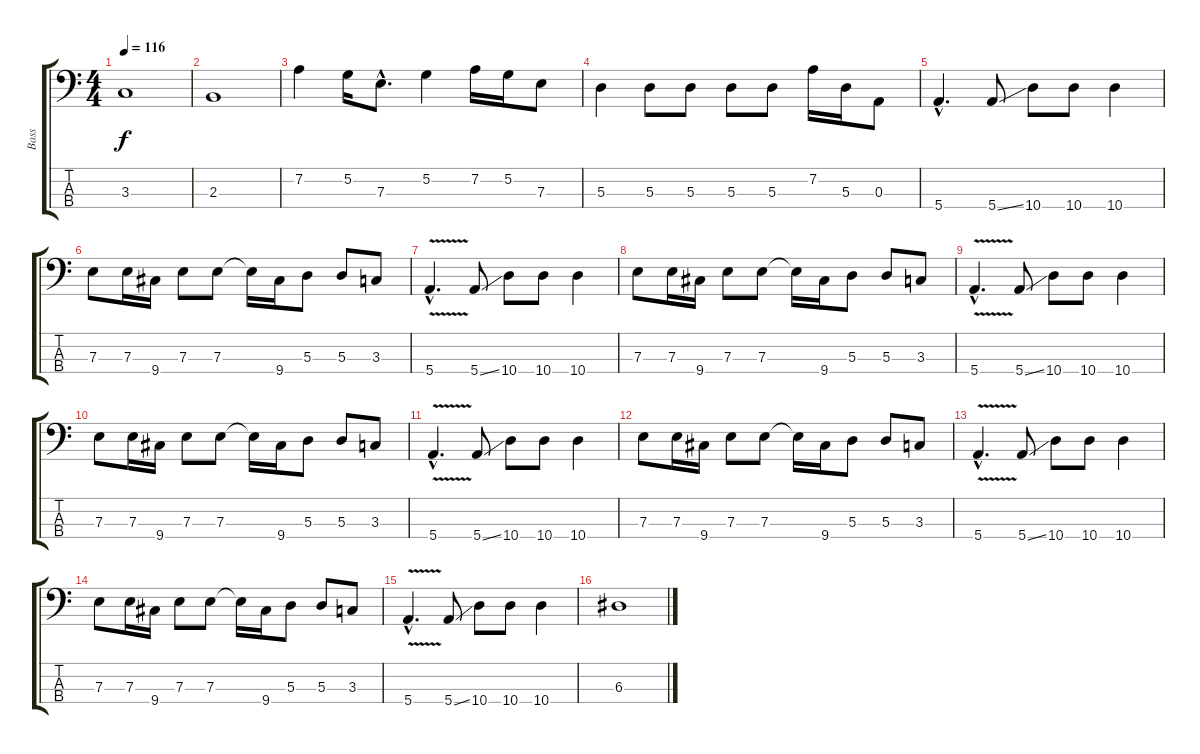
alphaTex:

\track ("Bass" "Bass") {instrument electricbassfinger}
\staff {score tabs}
\tuning (G2 D2 A1 E1) {hide}
\ts (4 4)
\tempo 116
\clef f4
\ks c
3.3.1{dy f} |
2.3.1 |
7.2.4 5.2.16 7.3{hac}.8{d} 5.2.4 7.2.16 5.2.16 7.3.8 |
5.3.4 5.3.8 5.3.8 5.3.8 5.3.8 7.2.16 5.3.16 0.3.8 |
5.4{hac}.4{d} 5.4{ss}.8 10.4.8 10.4.8 10.4.4 |
7.3.8 7.3.16 9.4.16 7.3.8 7.3.8 7.3{t}.16 9.4.16 5.3.8 5.3.8 3.3.8 |
5.4{v hac}.4{d} 5.4{ss}.8 10.4.8 10.4.8 10.4.4 |
7.3.8 7.3.16 9.4.16 7.3.8 7.3.8 7.3{t}.16 9.4.16 5.3.8 5.3.8 3.3.8 |
5.4{v hac}.4{d} 5.4{ss}.8 10.4.8 10.4.8 10.4.4 |
7.3.8 7.3.16 9.4.16 7.3.8 7.3.8 7.3{t}.16 9.4.16 5.3.8 5.3.8 3.3.8 |
5.4{v hac}.4{d} 5.4{ss}.8 10.4.8 10.4.8 10.4.4 |
7.3.8 7.3.16 9.4.16 7.3.8 7.3.8 7.3{t}.16 9.4.16 5.3.8 5.3.8 3.3.8 |
5.4{v hac}.4{d} 5.4{ss}.8 10.4.8 10.4.8 10.4.4 |
7.3.8 7.3.16 9.4.16 7.3.8 7.3.8 7.3{t}.16 9.4.16 5.3.8 5.3.8 3.3.8 |
5.4{v hac}.4{d} 5.4{ss}.8 10.4.8 10.4.8 10.4.4 |
6.3.1
